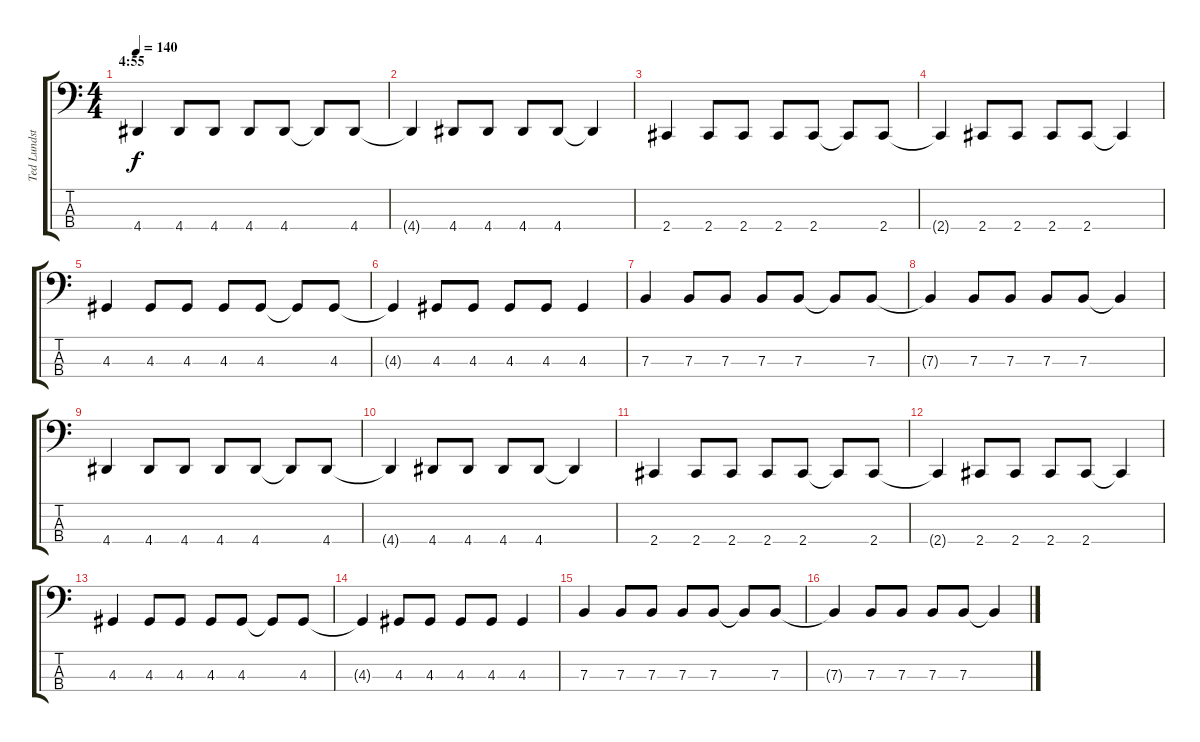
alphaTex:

\track ("Ted Lundström" "Ted Lundst") {instrument electricbasspick}
\staff {score tabs}
\tuning (D2 A1 E1 B0) {hide}
\ts (4 4)
\section ("" "4:55")
\tempo 140
\clef f4
\ks c
4.4.4{dy f} 4.4.8 4.4.8 4.4.8 4.4.8 4.4{t}.8 4.4.8 |
4.4{t}.4 4.4.8 4.4.8 4.4.8 4.4.8 4.4{t}.4 |
2.4.4 2.4.8 2.4.8 2.4.8 2.4.8 2.4{t}.8 2.4.8 |
2.4{t}.4 2.4.8 2.4.8 2.4.8 2.4.8 2.4{t}.4 |
4.3.4 4.3.8 4.3.8 4.3.8 4.3.8 4.3{t}.8 4.3.8 |
4.3{t}.4 4.3.8 4.3.8 4.3.8 4.3.8 4.3.4 |
7.3.4 7.3.8 7.3.8 7.3.8 7.3.8 7.3{t}.8 7.3.8 |
7.3{t}.4 7.3.8 7.3.8 7.3.8 7.3.8 7.3{t}.4 |
4.4.4 4.4.8 4.4.8 4.4.8 4.4.8 4.4{t}.8 4.4.8 |
4.4{t}.4 4.4.8 4.4.8 4.4.8 4.4.8 4.4{t}.4 |
2.4.4 2.4.8 2.4.8 2.4.8 2.4.8 2.4{t}.8 2.4.8 |
2.4{t}.4 2.4.8 2.4.8 2.4.8 2.4.8 2.4{t}.4 |
4.3.4 4.3.8 4.3.8 4.3.8 4.3.8 4.3{t}.8 4.3.8 |
4.3{t}.4 4.3.8 4.3.8 4.3.8 4.3.8 4.3.4 |
7.3.4 7.3.8 7.3.8 7.3.8 7.3.8 7.3{t}.8 7.3.8 |
7.3{t}.4 7.3.8 7.3.8 7.3.8 7.3.8 7.3{t}.4
